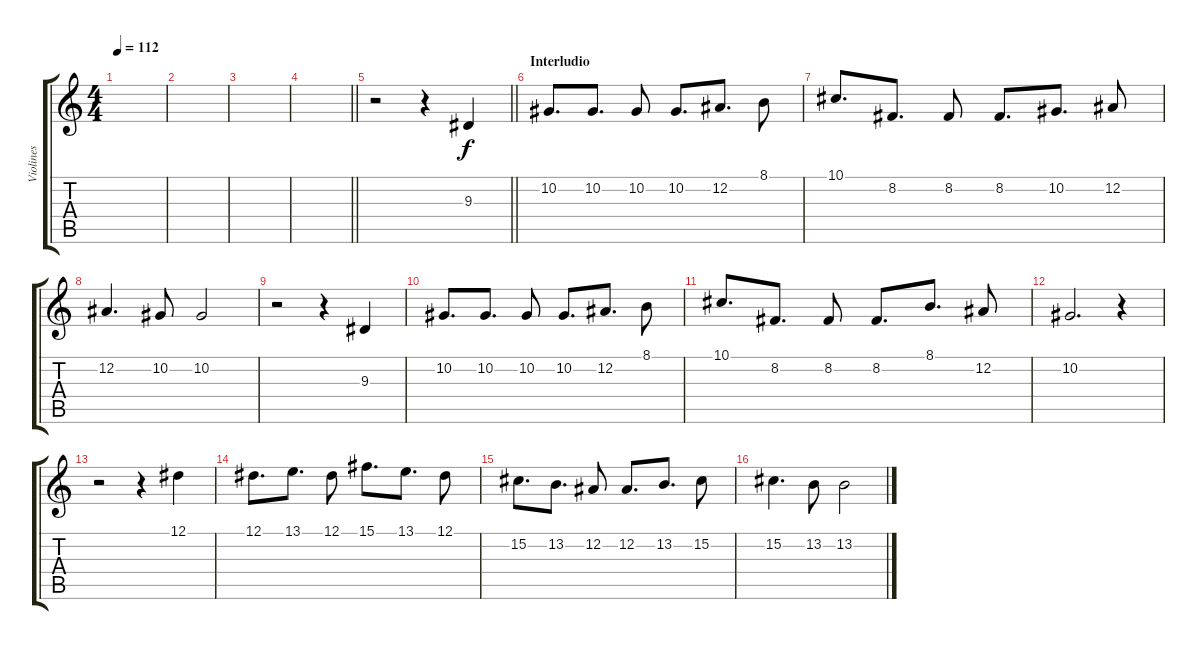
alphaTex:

\track ("Violines" "Violines") {instrument violin}
\staff {score tabs}
\tuning (Eb4 Bb3 Gb3 Db3 Ab2 Eb2) {hide}
\ts (4 4)
\tempo 112
\clef g2
\ks c
|
|
|
\barLineRight lightlight
|
\barLineRight lightlight
r.2 r.4 9.3.4 |
\section ("" "Interludio")
10.2.8{d} 10.2.8{d} 10.2.8 10.2.8{d} 12.2.8{d} 8.1.8 |
10.1.8{d} 8.2.8{d} 8.2.8 8.2.8{d} 10.2.8{d} 12.2.8 |
12.2.4{d} 10.2.8 10.2.2 |
r.2 r.4 9.3.4 |
10.2.8{d} 10.2.8{d} 10.2.8 10.2.8{d} 12.2.8{d} 8.1.8 |
10.1.8{d} 8.2.8{d} 8.2.8 8.2.8{d} 8.1.8{d} 12.2.8 |
10.2.2{d} r.4 |
r.2 r.4 12.1.4 |
12.1.8{d} 13.1.8{d} 12.1.8 15.1.8{d} 13.1.8{d} 12.1.8 |
15.2.8{d} 13.2.8{d} 12.2.8 12.2.8{d} 13.2.8{d} 15.2.8 |
15.2.4{d} 13.2.8 13.2.2
